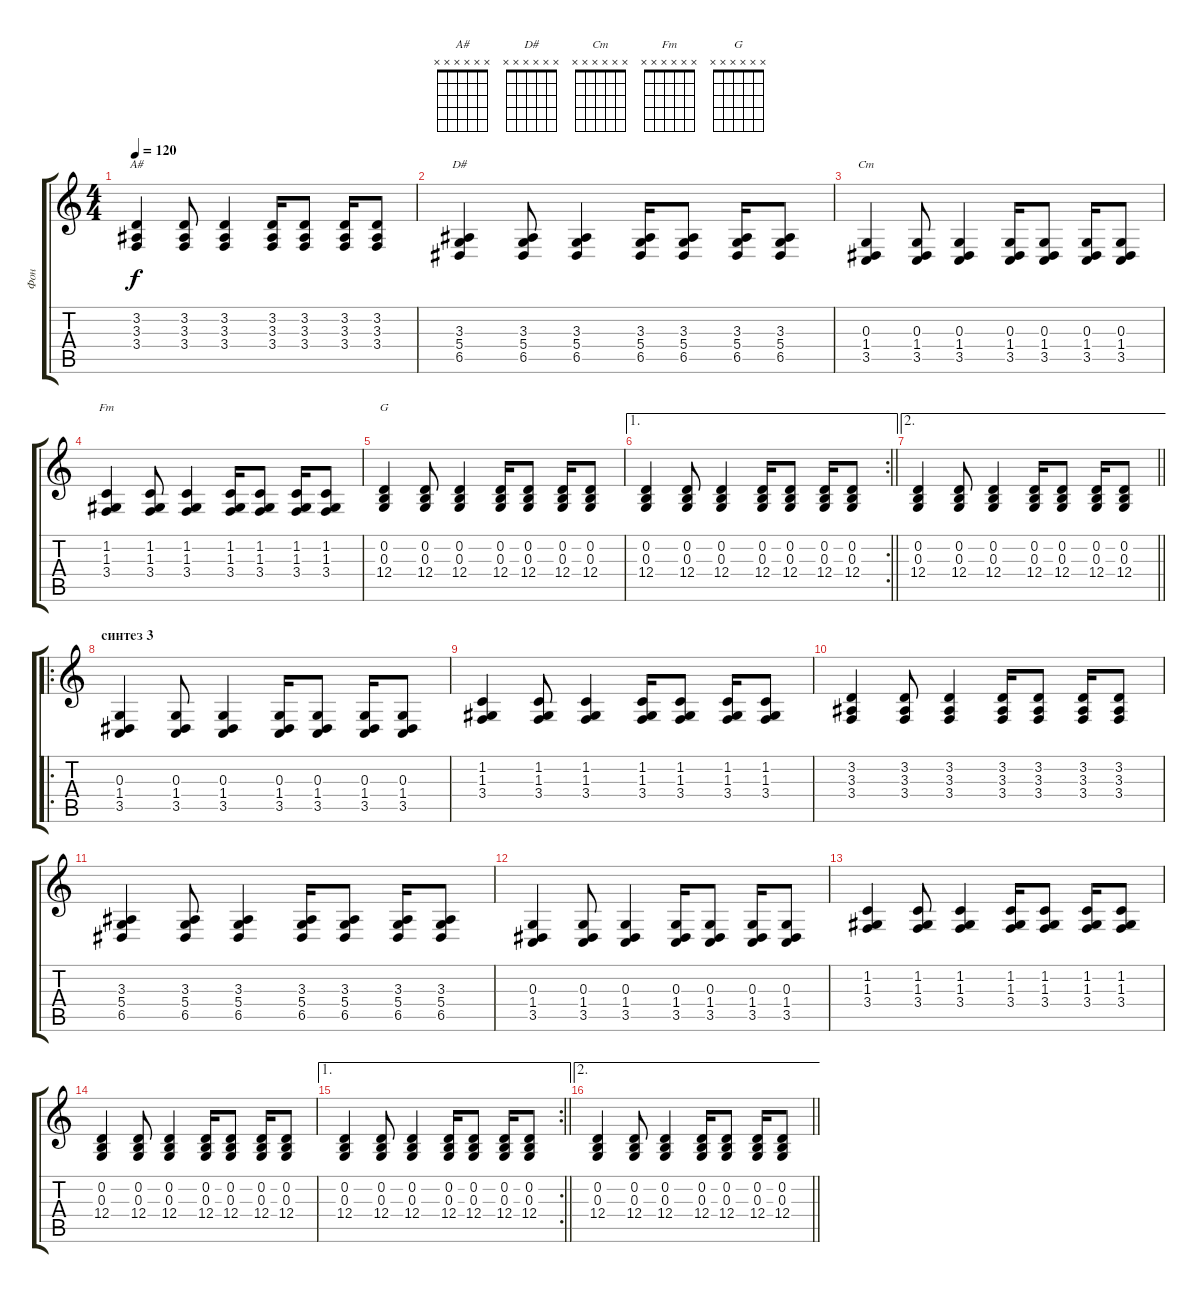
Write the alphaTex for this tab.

\track ("Фон" "Фон") {instrument pad3polysynth}
\staff {score tabs}
\tuning (E4 B3 G3 D3 A2 E2) {hide}
\chord ("A#" x x x x x x)
\chord ("D#" x x x x x x)
\chord ("Cm" x x x x x x)
\chord ("Fm" x x x x x x)
\chord ("G" x x x x x x)
\ts (4 4)
\tempo 120
\clef g2
\ks c
(3.2 3.3 3.4).4{ch "A#" dy f} (3.2 3.3 3.4).8 (3.2 3.3 3.4).4 (3.2 3.3 3.4).16 (3.2 3.3 3.4).8 (3.2 3.3 3.4).16 (3.2 3.3 3.4).8 |
(3.3 5.4 6.5).4{ch "D#"} (3.3 5.4 6.5).8 (3.3 5.4 6.5).4 (3.3 5.4 6.5).16 (3.3 5.4 6.5).8 (3.3 5.4 6.5).16 (3.3 5.4 6.5).8 |
(0.3 1.4 3.5).4{ch "Cm"} (0.3 1.4 3.5).8 (0.3 1.4 3.5).4 (0.3 1.4 3.5).16 (0.3 1.4 3.5).8 (0.3 1.4 3.5).16 (0.3 1.4 3.5).8 |
(1.2 1.3 3.4).4{ch "Fm"} (1.2 1.3 3.4).8 (1.2 1.3 3.4).4 (1.2 1.3 3.4).16 (1.2 1.3 3.4).8 (1.2 1.3 3.4).16 (1.2 1.3 3.4).8 |
(0.2 0.3 12.4).4{ch "G"} (0.2 0.3 12.4).8 (0.2 0.3 12.4).4 (0.2 0.3 12.4).16 (0.2 0.3 12.4).8 (0.2 0.3 12.4).16 (0.2 0.3 12.4).8 |
\ae 1
\rc 2
\barLineRight lightlight
(0.2 0.3 12.4).4 (0.2 0.3 12.4).8 (0.2 0.3 12.4).4 (0.2 0.3 12.4).16 (0.2 0.3 12.4).8 (0.2 0.3 12.4).16 (0.2 0.3 12.4).8 |
\ae 2
\barLineRight lightlight
(0.2 0.3 12.4).4 (0.2 0.3 12.4).8 (0.2 0.3 12.4).4 (0.2 0.3 12.4).16 (0.2 0.3 12.4).8 (0.2 0.3 12.4).16 (0.2 0.3 12.4).8 |
\ro
\section ("" "синтез 3")
(0.3 1.4 3.5).4 (0.3 1.4 3.5).8 (0.3 1.4 3.5).4 (0.3 1.4 3.5).16 (0.3 1.4 3.5).8 (0.3 1.4 3.5).16 (0.3 1.4 3.5).8 |
(1.2 1.3 3.4).4 (1.2 1.3 3.4).8 (1.2 1.3 3.4).4 (1.2 1.3 3.4).16 (1.2 1.3 3.4).8 (1.2 1.3 3.4).16 (1.2 1.3 3.4).8 |
(3.2 3.3 3.4).4 (3.2 3.3 3.4).8 (3.2 3.3 3.4).4 (3.2 3.3 3.4).16 (3.2 3.3 3.4).8 (3.2 3.3 3.4).16 (3.2 3.3 3.4).8 |
(3.3 5.4 6.5).4 (3.3 5.4 6.5).8 (3.3 5.4 6.5).4 (3.3 5.4 6.5).16 (3.3 5.4 6.5).8 (3.3 5.4 6.5).16 (3.3 5.4 6.5).8 |
(0.3 1.4 3.5).4 (0.3 1.4 3.5).8 (0.3 1.4 3.5).4 (0.3 1.4 3.5).16 (0.3 1.4 3.5).8 (0.3 1.4 3.5).16 (0.3 1.4 3.5).8 |
(1.2 1.3 3.4).4 (1.2 1.3 3.4).8 (1.2 1.3 3.4).4 (1.2 1.3 3.4).16 (1.2 1.3 3.4).8 (1.2 1.3 3.4).16 (1.2 1.3 3.4).8 |
(0.2 0.3 12.4).4 (0.2 0.3 12.4).8 (0.2 0.3 12.4).4 (0.2 0.3 12.4).16 (0.2 0.3 12.4).8 (0.2 0.3 12.4).16 (0.2 0.3 12.4).8 |
\ae 1
\rc 2
\barLineRight lightlight
(0.2 0.3 12.4).4 (0.2 0.3 12.4).8 (0.2 0.3 12.4).4 (0.2 0.3 12.4).16 (0.2 0.3 12.4).8 (0.2 0.3 12.4).16 (0.2 0.3 12.4).8 |
\ae 2
\barLineRight lightlight
(0.2 0.3 12.4).4 (0.2 0.3 12.4).8 (0.2 0.3 12.4).4 (0.2 0.3 12.4).16 (0.2 0.3 12.4).8 (0.2 0.3 12.4).16 (0.2 0.3 12.4).8
